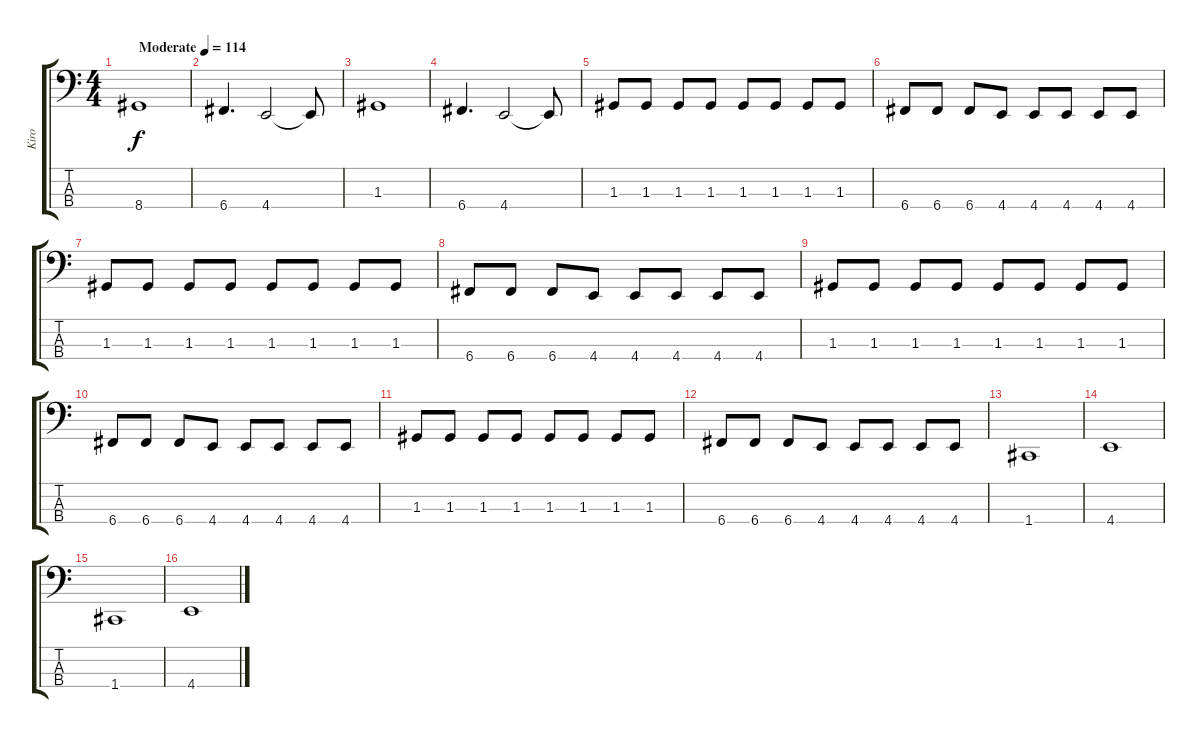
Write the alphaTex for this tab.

\track ("Kiro" "Kiro") {instrument electricbassfinger}
\staff {score tabs}
\tuning (F2 C2 G1 C1) {hide}
\ts (4 4)
\tempo (114 "Moderate")
\clef f4
\ks c
8.4.1{dy f instrument electricbassfinger} |
6.4.4{d} 4.4.2 4.4{t}.8 |
1.3.1 |
6.4.4{d} 4.4.2 4.4{t}.8 |
1.3.8 1.3.8 1.3.8 1.3.8 1.3.8 1.3.8 1.3.8 1.3.8 |
6.4.8 6.4.8 6.4.8 4.4.8 4.4.8 4.4.8 4.4.8 4.4.8 |
1.3.8 1.3.8 1.3.8 1.3.8 1.3.8 1.3.8 1.3.8 1.3.8 |
6.4.8 6.4.8 6.4.8 4.4.8 4.4.8 4.4.8 4.4.8 4.4.8 |
1.3.8 1.3.8 1.3.8 1.3.8 1.3.8 1.3.8 1.3.8 1.3.8 |
6.4.8 6.4.8 6.4.8 4.4.8 4.4.8 4.4.8 4.4.8 4.4.8 |
1.3.8 1.3.8 1.3.8 1.3.8 1.3.8 1.3.8 1.3.8 1.3.8 |
6.4.8 6.4.8 6.4.8 4.4.8 4.4.8 4.4.8 4.4.8 4.4.8 |
1.4.1 |
4.4.1 |
1.4.1 |
4.4.1
